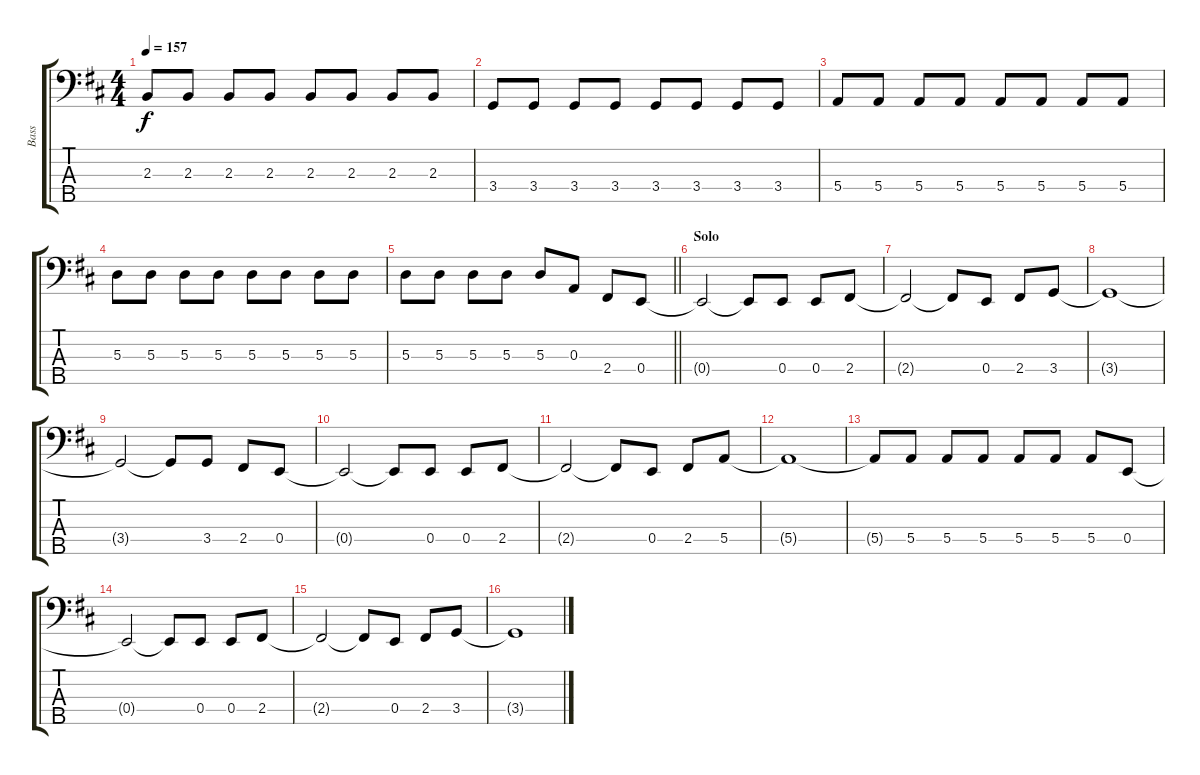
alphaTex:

\track ("Bass" "Bass") {instrument electricbassfinger}
\staff {score tabs}
\tuning (G2 D2 A1 E1 B0) {hide}
\ts (4 4)
\tempo 157
\clef f4
\ks d
2.3.8{dy f} 2.3.8 2.3.8 2.3.8 2.3.8 2.3.8 2.3.8 2.3.8 |
3.4.8 3.4.8 3.4.8 3.4.8 3.4.8 3.4.8 3.4.8 3.4.8 |
5.4.8 5.4.8 5.4.8 5.4.8 5.4.8 5.4.8 5.4.8 5.4.8 |
5.3.8 5.3.8 5.3.8 5.3.8 5.3.8 5.3.8 5.3.8 5.3.8 |
\barLineRight lightlight
5.3.8 5.3.8 5.3.8 5.3.8 5.3.8 0.3.8 2.4.8 0.4.8 |
\section ("" "Solo")
0.4{t}.2 0.4{t}.8 0.4.8 0.4.8 2.4.8 |
2.4{t}.2 2.4{t}.8 0.4.8 2.4.8 3.4.8 |
3.4{t}.1 |
3.4{t}.2 3.4{t}.8 3.4.8 2.4.8 0.4.8 |
0.4{t}.2 0.4{t}.8 0.4.8 0.4.8 2.4.8 |
2.4{t}.2 2.4{t}.8 0.4.8 2.4.8 5.4.8 |
5.4{t}.1 |
5.4{t}.8 5.4.8 5.4.8 5.4.8 5.4.8 5.4.8 5.4.8 0.4.8 |
0.4{t}.2 0.4{t}.8 0.4.8 0.4.8 2.4.8 |
2.4{t}.2 2.4{t}.8 0.4.8 2.4.8 3.4.8 |
3.4{t}.1
